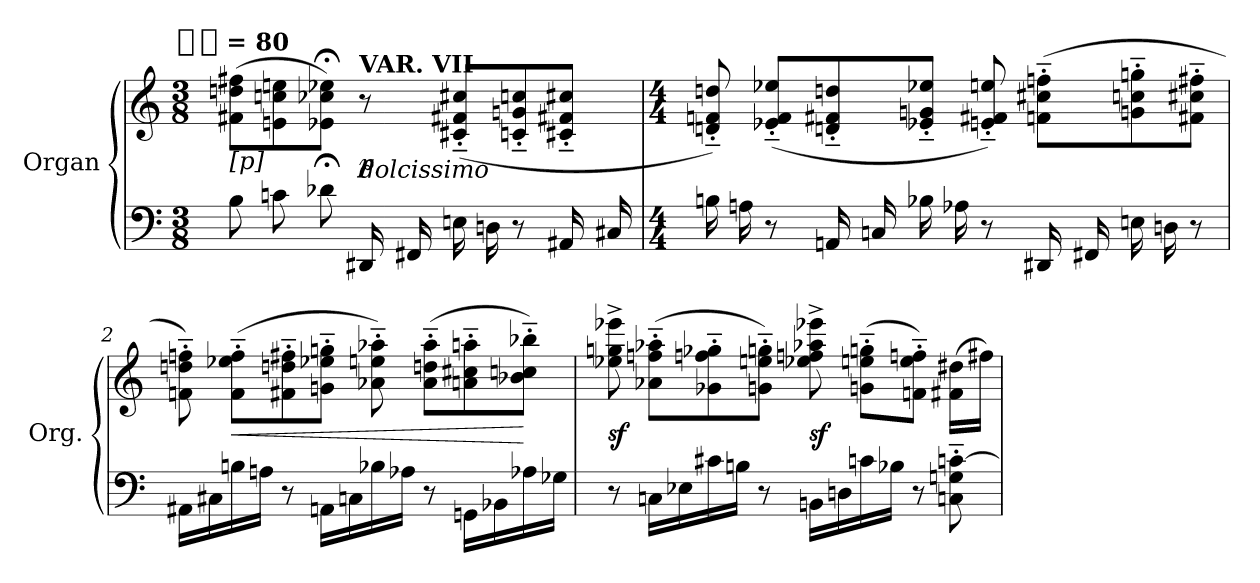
**kern	**kern	**dynam
*part1	*part1	*part1
*staff2	*staff1	*staff1/2
*I"Organ	*	*
*I'Org.	*	*
*clefF4	*clefG2	*
*k[]	*k[]	*
*C:	*C:	*
!!LO:TX:omd:t=[quarter-dot] = 80
*M3/8	*M3/8	*
*MM120	*MM120	*
=	=	=
!	!LO:TX:b:t=[p]	!
8B	(8f#X 8ddn 8ff#XL	.
8cn	8en 8ccn 8een	.
8d-X;<	8e-X;< 8cc-X;< 8ee-X;<J)	.
*	*MM100	*
!	!LO:TX:b:i:t=dolcissimo	!
!	!LO:TX:a:B:t=VAR. VII	!
16DD#X	8r	p
16FF#X	.	.
16En	(8c#X'~ 8f#X'~ 8cc#X'~L	.
16Dn	.	.
8r	8cn'~ 8gn'~ 8ccn'~	.
16AA#X	8c#X'~ 8f#X'~ 8cc#X'~J	.
16C#X	.	.
=1	=1	=1
*M4/4	*M4/4	*
16Bn	8dn'~ 8fn'~ 8ddn'~)	.
16An	.	.
8r	(8e-X'~ 8f'~ 8ee-X'~L	.
16AAn	8dn'~ 8f#X'~ 8ddn'~	.
16Cn	.	.
16B-X	8e-X'~ 8gn'~ 8ee-X'~J	.
16A-X	.	.
8r	8en'~ 8f#X'~ 8een'~)	.
16DD#X	(8fn'~ 8cc#X'~ 8ffn'~L	.
16FF#X	.	.
16En	8gn'~ 8ccn'~ 8ggn'~	.
16Dn	.	.
8r	8f#X'~ 8cc#X'~ 8ff#X'~J	.
=2	=2	=2
16AA#XLL	8fn'~ 8ddn'~ 8ffn'~)	.
16C#X	.	.
16Bn	(8f'~ 8ee-X'~ 8ff'~L	<
16AnJJ	.	.
8r	8f#X'~ 8ddn'~ 8ff#X'~	.
16AAnLL	8gn'~ 8ee-X'~ 8ggn'~J	.
16Cn	.	.
16B-X	8a-X'~ 8een'~ 8aa-X'~)	.
16A-XJJ	.	.
8r	(8a-'~ 8ddn'~ 8aa-'~L	.
16GGnLL	8an'~ 8cc#X'~ 8aan'~	.
16BB-X	.	.
16A-X	8b-X'~ 8ccn'~ 8bb-X'~J)	[
16G-XJJ	.	.
=3	=3	=3
8r	8ee-X^ 8ggn^ 8eee-X^	sf
16CnLL	(8a-X'~ 8ffn'~ 8aa-X'~L	.
16E-X	.	.
16c#X	8g-X'~ 8ffn'~ 8gg-X'~	.
16BnJJ	.	.
8r	8gn'~ 8een'~ 8ggn'~J)	.
16BBnLL	8ee-X^ 8ffn^ 8aa-X^ 8eee-X^	sf
16Dn	.	.
16cn	(8gn'~ 8een'~ 8ggn'~L	.
16B-XJJ	.	.
8r	8fn'~ 8ee'~ 8ffn'~J)	.
8Cn'~ 8Gn'~ [8cn'~	(16f#X 16dd#XLL	.
.	16ff#XJJ)	.
=	=	=
*-	*-	*-
